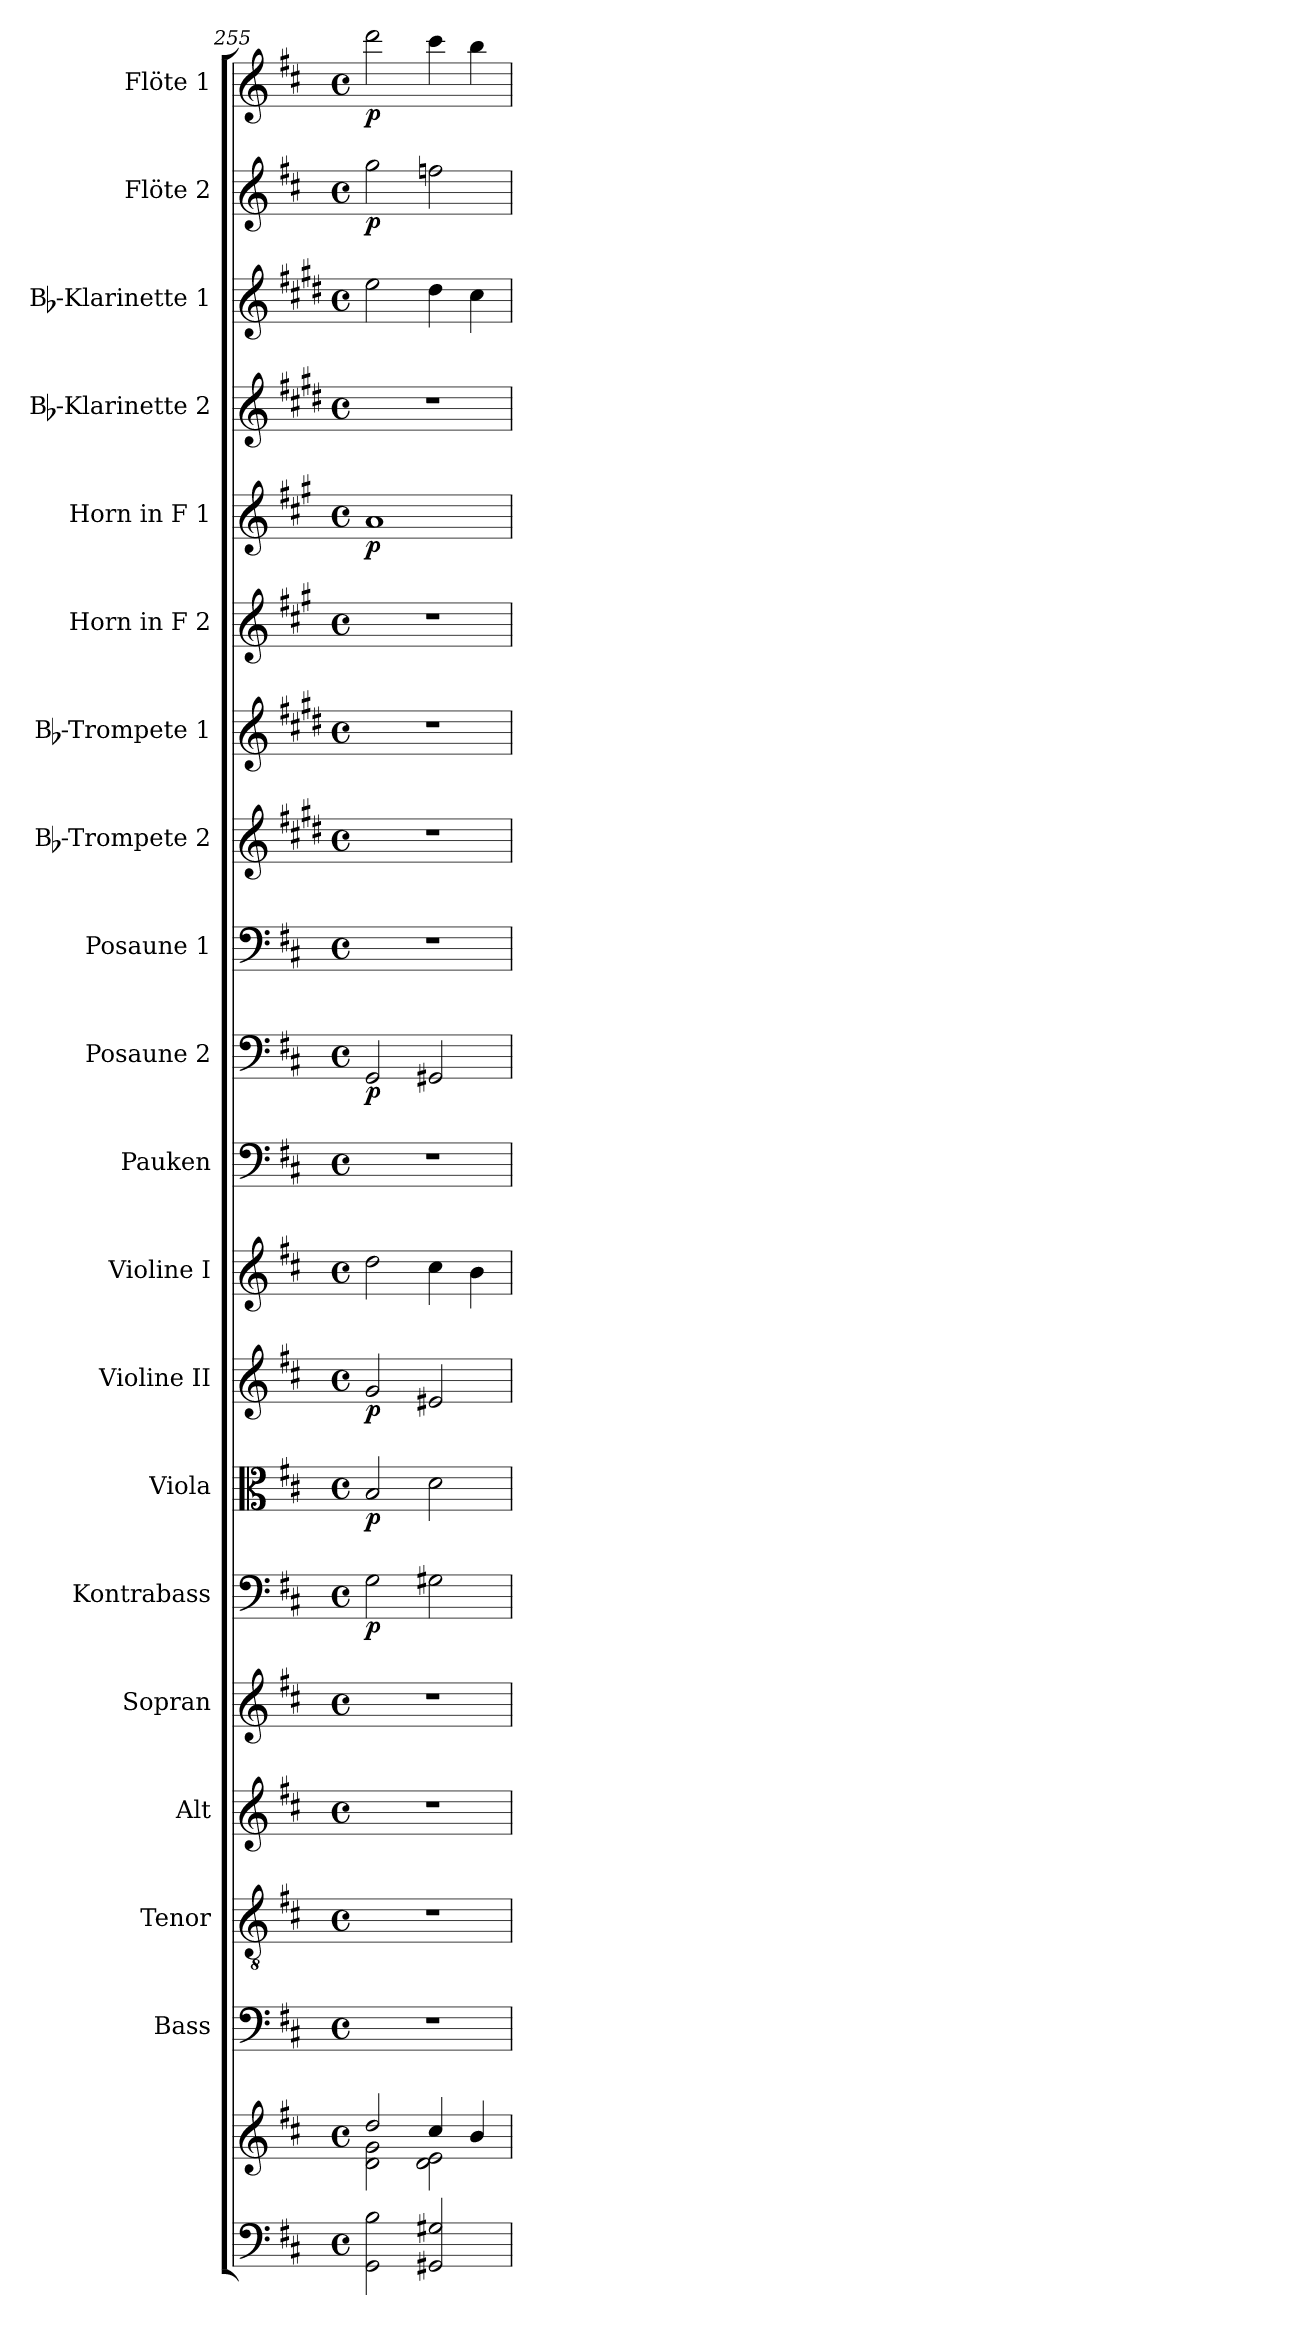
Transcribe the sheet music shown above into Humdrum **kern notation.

**kern	**kern	**kern	**kern	**kern	**kern	**kern	**dynam	**kern	**dynam	**kern	**dynam	**kern	**kern	**kern	**dynam	**kern	**kern	**kern	**kern	**kern	**dynam	**kern	**kern	**kern	**dynam	**kern	**dynam
*part20	*part20	*part19	*part18	*part17	*part16	*part15	*part15	*part14	*part14	*part13	*part13	*part12	*part11	*part10	*part10	*part9	*part8	*part7	*part6	*part5	*part5	*part4	*part3	*part2	*part2	*part1	*part1
*staff21	*staff20	*staff19	*staff18	*staff17	*staff16	*staff15	*staff15	*staff14	*staff14	*staff13	*staff13	*staff12	*staff11	*staff10	*staff10	*staff9	*staff8	*staff7	*staff6	*staff5	*staff5	*staff4	*staff3	*staff2	*staff2	*staff1	*staff1
*	*	*I"Bass	*I"Tenor	*I"Alt	*I"Sopran	*I"Kontrabass	*	*I"Viola	*	*I"Violine II	*	*I"Violine I	*I"Pauken	*I"Posaune 2	*	*I"Posaune 1	*I"Bb-Trompete 2	*I"Bb-Trompete 1	*I"Horn in F 2	*I"Horn in F 1	*	*I"Bb-Klarinette 2	*I"Bb-Klarinette 1	*I"Flöte 2	*	*I"Flöte 1	*
*	*	*I'B.	*I'T.	*I'A.	*I'S.	*I'Kb.	*	*I'Vla.	*	*I'Vl. II	*	*I'Vl. I	*I'Pk.	*I'Pos. 2	*	*I'Pos. 1	*I'Bb Trp. 2	*I'Bb Trp. 1	*	*	*	*I'Bb Kl. 2	*I'Bb Kl. 1	*I'Fl. 2	*	*I'Fl. 1	*
*clefF4	*clefG2	*clefF4	*clefGv2	*clefG2	*clefG2	*clefF4	*	*clefC3	*	*clefG2	*	*clefG2	*clefF4	*clefF4	*	*clefF4	*clefG2	*clefG2	*clefG2	*clefG2	*	*clefG2	*clefG2	*clefG2	*	*clefG2	*
*	*	*	*	*	*	*ITrd7c12	*	*	*	*	*	*	*	*	*	*	*ITrd1c2	*ITrd1c2	*ITrd4c7	*ITrd4c7	*	*ITrd1c2	*ITrd1c2	*	*	*	*
*k[f#c#]	*k[f#c#]	*k[f#c#]	*k[f#c#]	*k[f#c#]	*k[f#c#]	*k[f#c#]	*	*k[f#c#]	*	*k[f#c#]	*	*k[f#c#]	*k[f#c#]	*k[f#c#]	*	*k[f#c#]	*k[f#c#]	*k[f#c#]	*k[f#c#]	*k[f#c#]	*	*k[f#c#]	*k[f#c#]	*k[f#c#]	*	*k[f#c#]	*
*D:	*D:	*D:	*D:	*D:	*D:	*D:	*	*D:	*	*D:	*	*D:	*D:	*D:	*	*D:	*D:	*D:	*D:	*D:	*	*D:	*D:	*D:	*	*D:	*
*M4/4	*M4/4	*M4/4	*M4/4	*M4/4	*M4/4	*M4/4	*	*M4/4	*	*M4/4	*	*M4/4	*M4/4	*M4/4	*	*M4/4	*M4/4	*M4/4	*M4/4	*M4/4	*	*M4/4	*M4/4	*M4/4	*	*M4/4	*
*met(c)	*met(c)	*met(c)	*met(c)	*met(c)	*met(c)	*met(c)	*	*met(c)	*	*met(c)	*	*met(c)	*met(c)	*met(c)	*	*met(c)	*met(c)	*met(c)	*met(c)	*met(c)	*	*met(c)	*met(c)	*met(c)	*	*met(c)	*
=255	=255	=255	=255	=255	=255	=255	=255	=255	=255	=255	=255	=255	=255	=255	=255	=255	=255	=255	=255	=255	=255	=255	=255	=255	=255	=255	=255
*	*^	*	*	*	*	*	*	*	*	*	*	*	*	*	*	*	*	*	*	*	*	*	*	*	*	*	*
!	!	!	!	!	!	!	!	!LO:DY:b	!	!LO:DY:b	!	!LO:DY:b	!	!	!	!LO:DY:b	!	!	!	!	!	!LO:DY:b	!	!	!	!LO:DY:b	!	!LO:DY:b
2GG\ 2B\	2dd/	2d\ 2g\	1r	1r	1r	1r	2GG\	p	2B/	p	2g/	p	2dd\	1r	2GG/	p	1r	1r	1r	1r	1d	p	1r	2dd\	2gg\	p	2ddd\	p
2GG#X/ 2G#X/	4cc#/	2d\ 2e\	.	.	.	.	2GG#X\	.	2d\	.	2e#X/	.	4cc#\	.	2GG#X/	.	.	.	.	.	.	.	.	4cc#\	2ffn\	.	4ccc#\	.
.	4b/	.	.	.	.	.	.	.	.	.	.	.	4b\	.	.	.	.	.	.	.	.	.	.	4b\	.	.	4bb\	.
*	*v	*v	*	*	*	*	*	*	*	*	*	*	*	*	*	*	*	*	*	*	*	*	*	*	*	*	*	*
=	=	=	=	=	=	=	=	=	=	=	=	=	=	=	=	=	=	=	=	=	=	=	=	=	=	=	=
*-	*-	*-	*-	*-	*-	*-	*-	*-	*-	*-	*-	*-	*-	*-	*-	*-	*-	*-	*-	*-	*-	*-	*-	*-	*-	*-	*-
